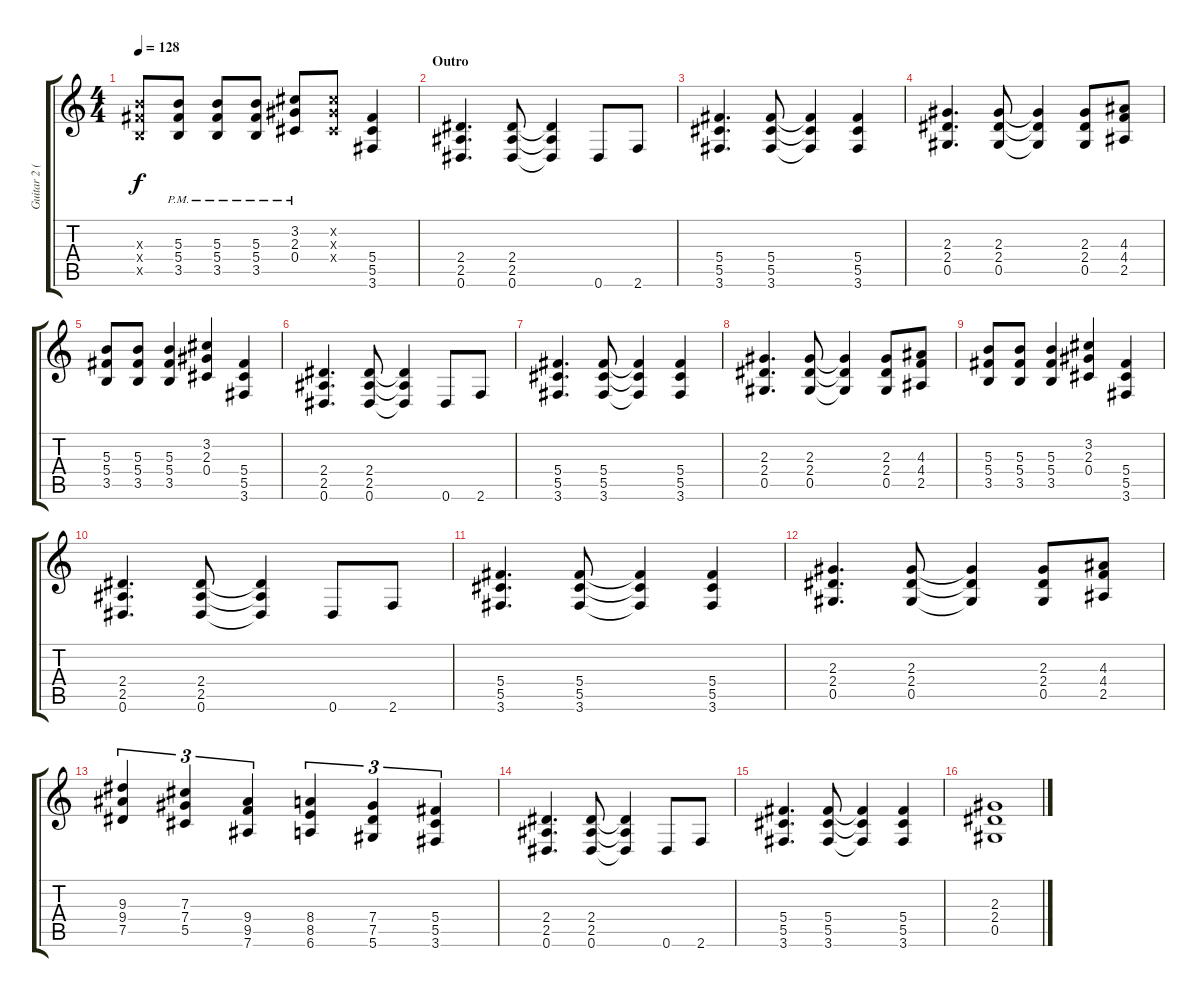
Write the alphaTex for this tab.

\track ("Guitar 2 (Izzy)" "Guitar 2 (") {instrument distortionguitar}
\staff {score tabs}
\tuning (Eb4 Bb3 Gb3 Db3 Ab2 Eb2) {hide}
\ts (4 4)
\tempo 128
\clef g2
\ks c
(5.3{x} 5.4{x} 3.5{x}).8{dy f} (5.3{pm} 5.4{pm} 3.5).8 (5.3{pm} 5.4{pm} 3.5).8 (5.3{pm} 5.4{pm} 3.5).8 (3.2{pm} 2.3{pm} 0.4{pm}).8 (3.2{x} 2.3{x} 0.4{x}).8 (5.4 5.5 3.6).4 |
\section ("" "Outro")
(2.4 2.5 0.6).4{d} (2.4 2.5 0.6).8 (2.4{t} 2.5{t} 0.6{t}).4 0.6.8 2.6.8 |
(5.4 5.5 3.6).4{d} (5.4 5.5 3.6).8 (5.4{t} 5.5{t} 3.6{t}).4 (5.4 5.5 3.6).4 |
(2.3 2.4 0.5).4{d} (2.3 2.4 0.5).8 (2.3{t} 2.4{t} 0.5{t}).4 (2.3 2.4 0.5).8 (4.3 4.4 2.5).8 |
(5.3 5.4 3.5).8 (5.3 5.4 3.5).8 (5.3 5.4 3.5).4 (3.2 2.3 0.4).4 (5.4 5.5 3.6).4 |
(2.4 2.5 0.6).4{d} (2.4 2.5 0.6).8 (2.4{t} 2.5{t} 0.6{t}).4 0.6.8 2.6.8 |
(5.4 5.5 3.6).4{d} (5.4 5.5 3.6).8 (5.4{t} 5.5{t} 3.6{t}).4 (5.4 5.5 3.6).4 |
(2.3 2.4 0.5).4{d} (2.3 2.4 0.5).8 (2.3{t} 2.4{t} 0.5{t}).4 (2.3 2.4 0.5).8 (4.3 4.4 2.5).8 |
(5.3 5.4 3.5).8 (5.3 5.4 3.5).8 (5.3 5.4 3.5).4 (3.2 2.3 0.4).4 (5.4 5.5 3.6).4 |
(2.4 2.5 0.6).4{d} (2.4 2.5 0.6).8 (2.4{t} 2.5{t} 0.6{t}).4 0.6.8 2.6.8 |
(5.4 5.5 3.6).4{d} (5.4 5.5 3.6).8 (5.4{t} 5.5{t} 3.6{t}).4 (5.4 5.5 3.6).4 |
(2.3 2.4 0.5).4{d} (2.3 2.4 0.5).8 (2.3{t} 2.4{t} 0.5{t}).4 (2.3 2.4 0.5).8 (4.3 4.4 2.5).8 |
(9.3 9.4 7.5).4{tu (3 2)} (7.3 7.4 5.5).4{tu (3 2)} (9.4 9.5 7.6).4{tu (3 2)} (8.4 8.5 6.6).4{tu (3 2)} (7.4 7.5 5.6).4{tu (3 2)} (5.4 5.5 3.6).4{tu (3 2)} |
(2.4 2.5 0.6).4{d} (2.4 2.5 0.6).8 (2.4{t} 2.5{t} 0.6{t}).4 0.6.8 2.6.8 |
(5.4 5.5 3.6).4{d} (5.4 5.5 3.6).8 (5.4{t} 5.5{t} 3.6{t}).4 (5.4 5.5 3.6).4 |
(2.3 2.4 0.5).1
